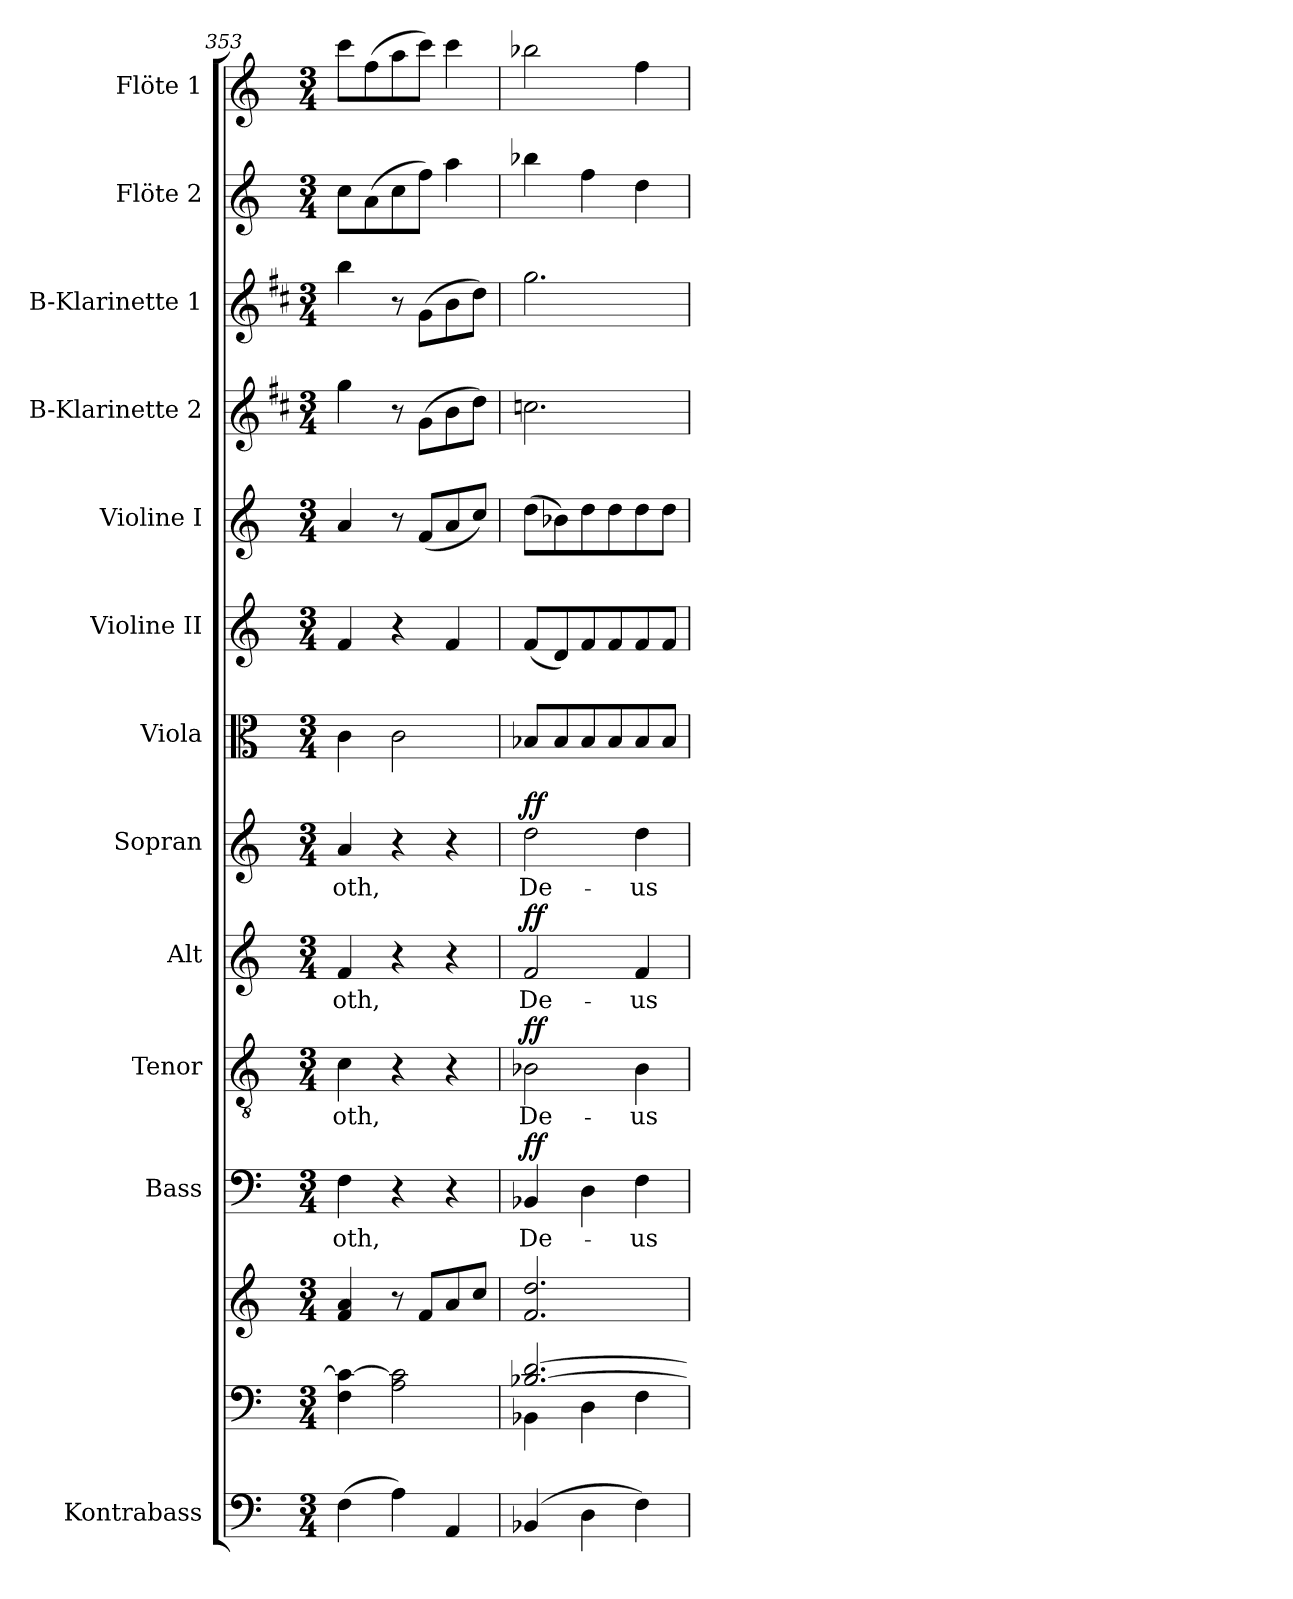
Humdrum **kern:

**kern	**kern	**kern	**kern	**text	**dynam	**kern	**text	**dynam	**kern	**text	**dynam	**kern	**text	**dynam	**kern	**kern	**kern	**kern	**kern	**kern	**kern
*part13	*part12	*part12	*part11	*part11	*part11	*part10	*part10	*part10	*part9	*part9	*part9	*part8	*part8	*part8	*part7	*part6	*part5	*part4	*part3	*part2	*part1
*staff14	*staff13	*staff12	*staff11	*staff11	*staff11	*staff10	*staff10	*staff10	*staff9	*staff9	*staff9	*staff8	*staff8	*staff8	*staff7	*staff6	*staff5	*staff4	*staff3	*staff2	*staff1
*I"Kontrabass	*	*	*I"Bass	*	*	*I"Tenor	*	*	*I"Alt	*	*	*I"Sopran	*	*	*I"Viola	*I"Violine II	*I"Violine I	*I"B-Klarinette 2	*I"B-Klarinette 1	*I"Flöte 2	*I"Flöte 1
*I'Kb.	*	*	*I'B.	*	*	*I'T.	*	*	*I'A.	*	*	*I'S.	*	*	*I'Vla.	*I'Vl. II	*I'Vl. I	*I'B Kl. 2	*I'B Kl. 1	*I'Fl. 2	*I'Fl. 1
*clefF4	*clefF4	*clefG2	*clefF4	*	*	*clefGv2	*	*	*clefG2	*	*	*clefG2	*	*	*clefC3	*clefG2	*clefG2	*clefG2	*clefG2	*clefG2	*clefG2
*ITrd7c12	*	*	*	*	*	*	*	*	*	*	*	*	*	*	*	*	*	*ITrd1c2	*ITrd1c2	*	*
*k[]	*k[]	*k[]	*k[]	*	*	*k[]	*	*	*k[]	*	*	*k[]	*	*	*k[]	*k[]	*k[]	*k[]	*k[]	*k[]	*k[]
*C:	*C:	*C:	*C:	*	*	*C:	*	*	*C:	*	*	*C:	*	*	*C:	*C:	*C:	*C:	*C:	*C:	*C:
*M3/4	*M3/4	*M3/4	*M3/4	*	*	*M3/4	*	*	*M3/4	*	*	*M3/4	*	*	*M3/4	*M3/4	*M3/4	*M3/4	*M3/4	*M3/4	*M3/4
=353	=353	=353	=353	=353	=353	=353	=353	=353	=353	=353	=353	=353	=353	=353	=353	=353	=353	=353	=353	=353	=353
!	!	!	!	!LO:LY:b	!	!	!LO:LY:b	!	!	!LO:LY:b	!	!	!LO:LY:b	!	!	!	!	!	!	!	!
(>4FF\	4F\ 4c\_	4f/ 4a/	4F\	-oth,	.	4c\	-oth,	.	4f/	-oth,	.	4a/	-oth,	.	4c\	4f/	4a/	4ff\	4aa\	8cc\L	8ccc\L
.	.	.	.	.	.	.	.	.	.	.	.	.	.	.	.	.	.	.	.	(>8a\	(>8ff\
4AA\)	2A\ 2c\]	8r	4r	.	.	4r	.	.	4r	.	.	4r	.	.	2c\	4r	8r	8r	8r	8cc\	8aa\
.	.	8f/L	.	.	.	.	.	.	.	.	.	.	.	.	.	.	(<8f/L	(>8f\L	(>8f\L	8ff\J)	8ccc\J)
4AAA/	.	8a/	4r	.	.	4r	.	.	4r	.	.	4r	.	.	.	4f/	8a/	8a\	8a\	4aa\	4ccc\
.	.	8cc/J	.	.	.	.	.	.	.	.	.	.	.	.	.	.	8cc/J)	8cc\J)	8cc\J)	.	.
=354	=354	=354	=354	=354	=354	=354	=354	=354	=354	=354	=354	=354	=354	=354	=354	=354	=354	=354	=354	=354	=354
*	*^	*	*	*	*	*	*	*	*	*	*	*	*	*	*	*	*	*	*	*	*
!	!	!	!	!	!LO:LY:b	!LO:DY:a	!	!LO:LY:b	!LO:DY:a	!	!LO:LY:b	!LO:DY:a	!	!LO:LY:b	!LO:DY:a	!	!	!	!	!	!	!
(4BBB-X/	[>2.B-X/ [>2.d/	4BB-X\	2.f/ 2.dd/	4BB-X/	De-	ff	2B-X\	De-	ff	2f/	De-	ff	2dd\	De-	ff	8B-X/L	(<8f/L	(>8dd\L	2.b-X\	2.ff\	4bb-X\	2bb-X\
.	.	.	.	.	.	.	.	.	.	.	.	.	.	.	.	8B-/	8d/)	8b-X\)	.	.	.	.
4DD\	.	4D\	.	4D\	.	.	.	.	.	.	.	.	.	.	.	8B-/	8f/	8dd\	.	.	4ff\	.
.	.	.	.	.	.	.	.	.	.	.	.	.	.	.	.	8B-/	8f/	8dd\	.	.	.	.
!	!	!	!	!	!LO:LY:b	!	!	!LO:LY:b	!	!	!LO:LY:b	!	!	!LO:LY:b	!	!	!	!	!	!	!	!
4FF\)	.	4F\	.	4F\	-us	.	4B-\	-us	.	4f/	-us	.	4dd\	-us	.	8B-/	8f/	8dd\	.	.	4dd\	4ff\
.	.	.	.	.	.	.	.	.	.	.	.	.	.	.	.	8B-/J	8f/J	8dd\J	.	.	.	.
*	*v	*v	*	*	*	*	*	*	*	*	*	*	*	*	*	*	*	*	*	*	*	*
=	=	=	=	=	=	=	=	=	=	=	=	=	=	=	=	=	=	=	=	=	=
*-	*-	*-	*-	*-	*-	*-	*-	*-	*-	*-	*-	*-	*-	*-	*-	*-	*-	*-	*-	*-	*-
